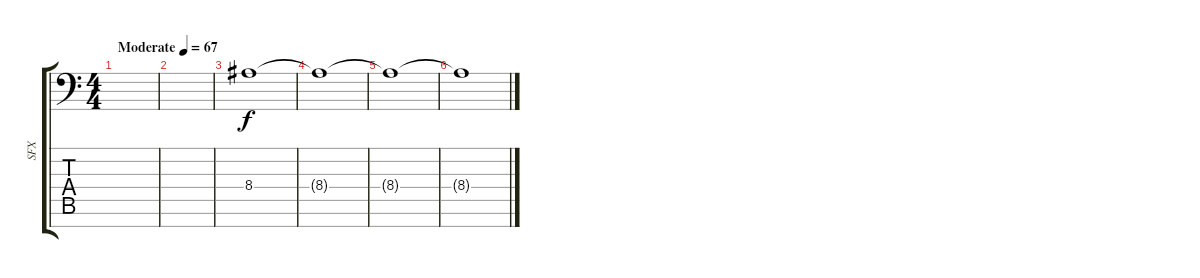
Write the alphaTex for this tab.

\track ("SFX" "SFX") {instrument applause}
\staff {score tabs}
\tuning (E4 B3 G3 D3 A2 E2 C-1) {hide}
\ts (4 4)
\tempo (67 "Moderate")
\clef f4
\ks c
|
|
8.4.1{volume 13} |
8.4{t}.1 |
8.4{t}.1{volume 0} |
8.4{t}.1
